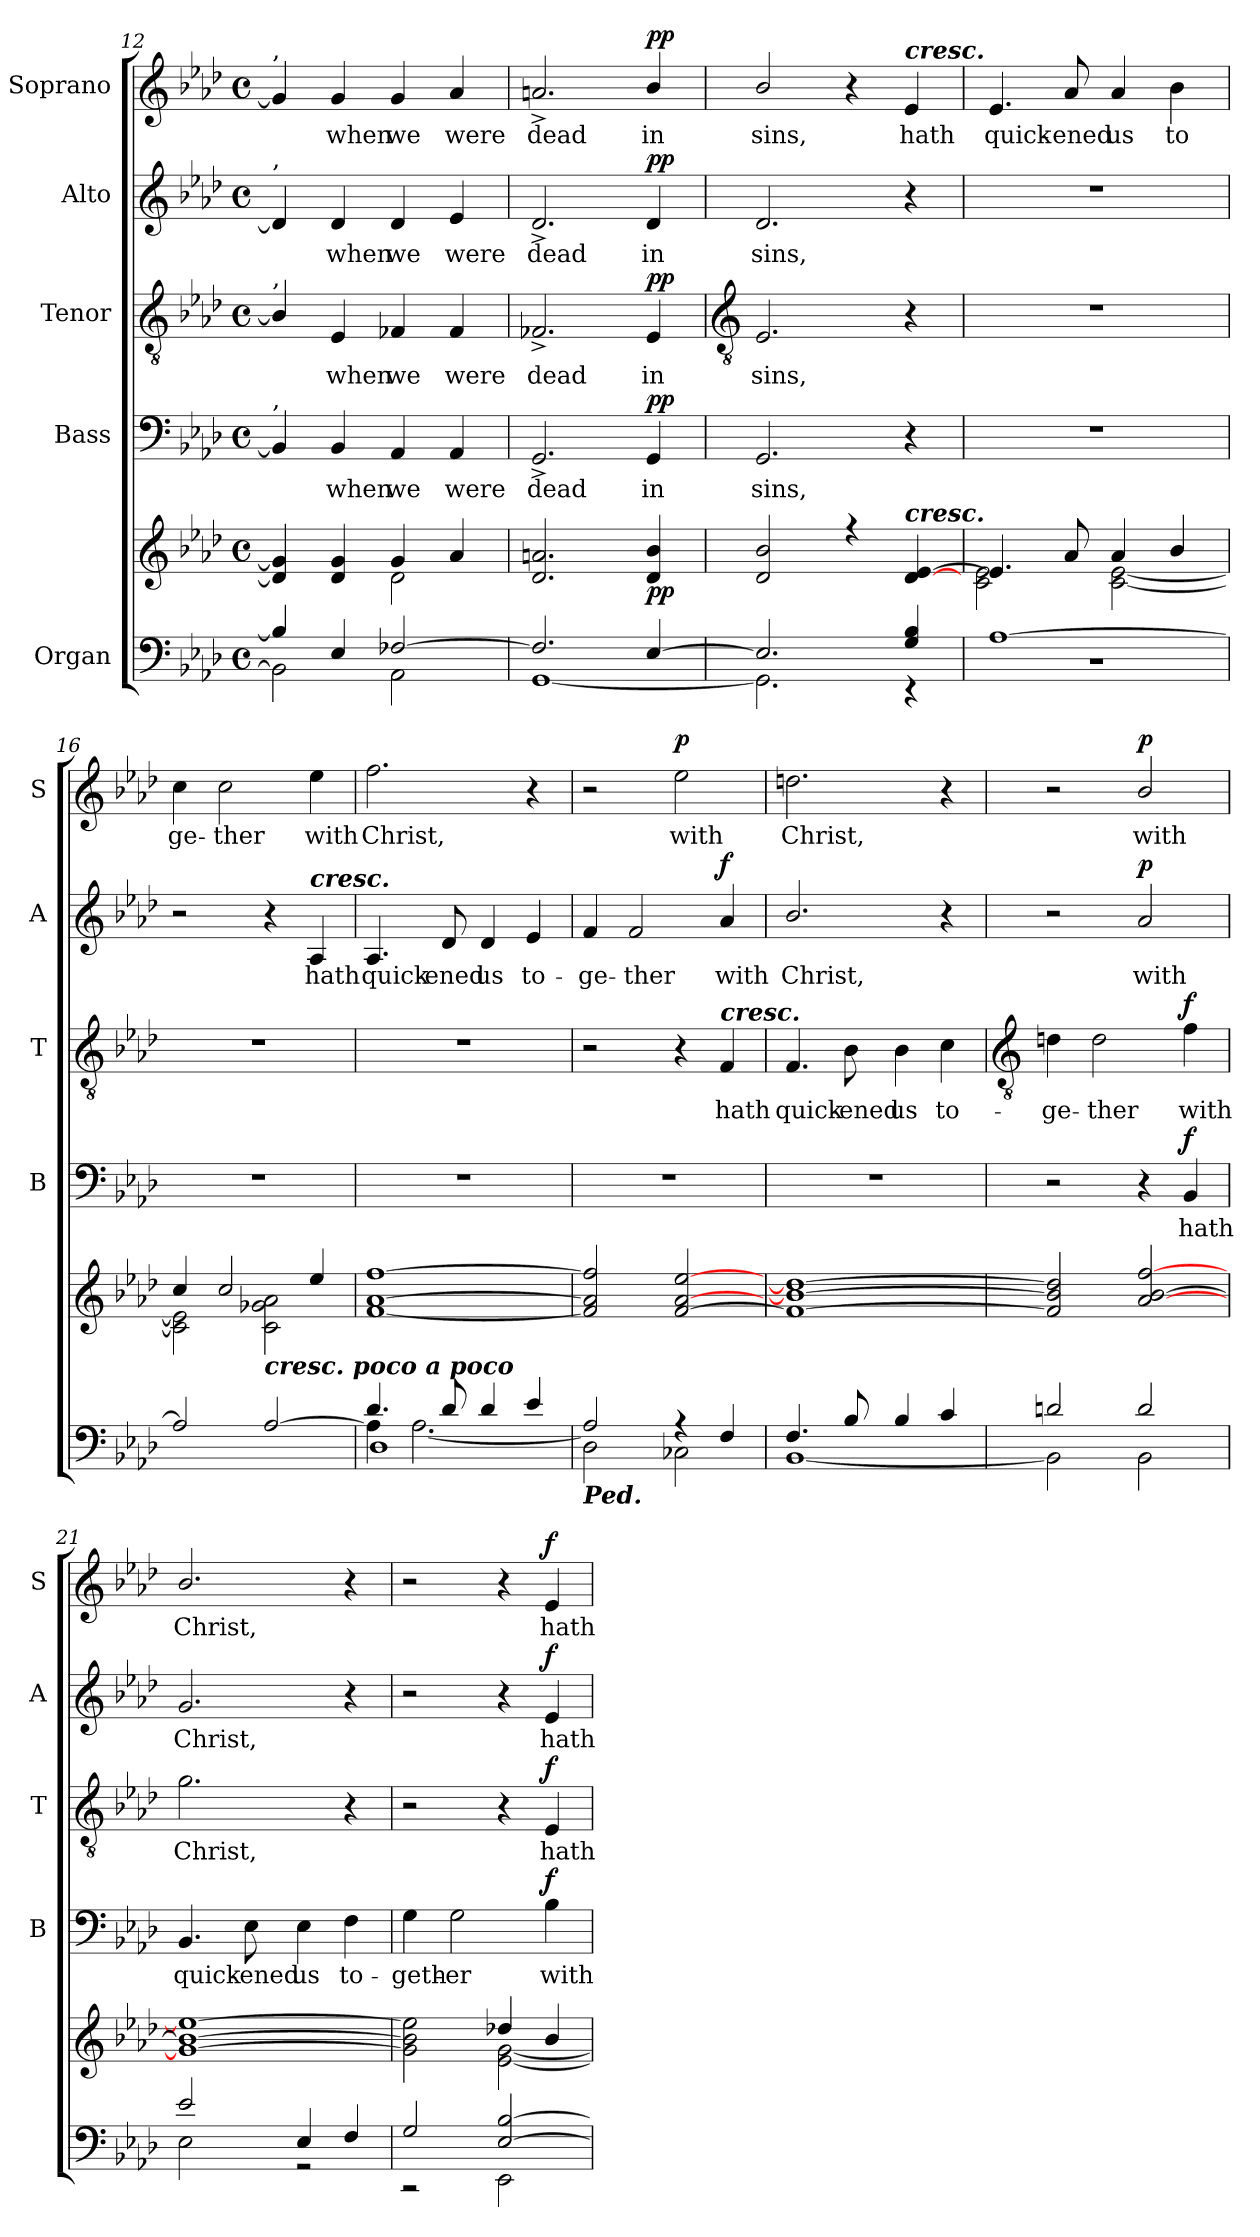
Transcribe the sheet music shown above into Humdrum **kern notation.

**kern	**kern	**dynam	**kern	**text	**dynam	**kern	**text	**dynam	**kern	**text	**dynam	**kern	**text	**dynam
*part5	*part5	*part5	*part4	*part4	*part4	*part3	*part3	*part3	*part2	*part2	*part2	*part1	*part1	*part1
*staff6	*staff5	*staff5/6	*staff4	*staff4	*staff4	*staff3	*staff3	*staff3	*staff2	*staff2	*staff2	*staff1	*staff1	*staff1
*I"Organ	*	*	*I"Bass	*	*	*I"Tenor	*	*	*I"Alto	*	*	*I"Soprano	*	*
*	*	*	*I'B	*	*	*I'T	*	*	*I'A	*	*	*I'S	*	*
*clefF4	*clefG2	*	*clefF4	*	*	*clefGv2	*	*	*clefG2	*	*	*clefG2	*	*
*k[b-e-a-d-]	*k[b-e-a-d-]	*	*k[b-e-a-d-]	*	*	*k[b-e-a-d-]	*	*	*k[b-e-a-d-]	*	*	*k[b-e-a-d-]	*	*
*A-:	*A-:	*	*A-:	*	*	*A-:	*	*	*A-:	*	*	*A-:	*	*
*M4/4	*M4/4	*	*M4/4	*	*	*M4/4	*	*	*M4/4	*	*	*M4/4	*	*
*met(c)	*met(c)	*	*met(c)	*	*	*met(c)	*	*	*met(c)	*	*	*met(c)	*	*
=12	=12	=12	=12	=12	=12	=12	=12	=12	=12	=12	=12	=12	=12	=12
*^	*^	*	*	*	*	*	*	*	*	*	*	*	*	*
!	!	!	!	!	!	!	!	!	!	!	!	!	!	!LO:TX:a:t=,	!	!
!	!	!	!	!	!	!	!	!	!	!	!LO:TX:a:t=,	!	!	!	!	!
!	!	!	!	!	!	!	!	!LO:TX:a:t=,	!	!	!	!	!	!	!	!
!	!	!	!	!	!LO:TX:a:t=,	!	!	!	!	!	!	!	!	!	!	!
4B-/]	2BB-\]	4d-] 4g]	2ryy	.	4BB-]	.	.	4B-/]	.	.	4d-]	.	.	4g]	.	.
!	!	!	!	!	!	!LO:LY:b	!	!	!LO:LY:b	!	!	!LO:LY:b	!	!	!LO:LY:b	!
4E-/	.	4d- 4g	.	.	4BB-	when	.	4E-	when	.	4d-	when	.	4g	when	.
!	!	!	!	!	!	!LO:LY:b	!	!	!LO:LY:b	!	!	!LO:LY:b	!	!	!LO:LY:b	!
[2F-X/	2AA-\	4g	2d-\	.	4AA-	we	.	4F-X	we	.	4d-	we	.	4g	we	.
!	!	!	!	!	!	!LO:LY:b	!	!	!LO:LY:b	!	!	!LO:LY:b	!	!	!LO:LY:b	!
.	.	4a-	.	.	4AA-	were	.	4F-	were	.	4e-	were	.	4a-	were	.
=13	=13	=13	=13	=13	=13	=13	=13	=13	=13	=13	=13	=13	=13	=13	=13	=13
!	!	!	!	!	!	!LO:LY:b	!	!	!LO:LY:b	!	!	!LO:LY:b	!	!	!LO:LY:b	!
2.F-/]	[1GG\	2.d- 2.an	1ryy	.	2.GG^	dead	.	2.F-X^/	dead	.	2.d-^	dead	.	2.an^	dead	.
!	!	!	!	!LO:DY:b	!	!LO:LY:b	!LO:DY:b	!	!LO:LY:b	!LO:DY:b	!	!LO:LY:b	!LO:DY:b	!	!LO:LY:b	!LO:DY:b
[4E-/	.	4d-/ 4b-/	.	pp	4GG/	in	pp	4E-/	in	pp	4d-/	in	pp	4b-/	in	pp
!!LO:LB:g=z
=14	=14	=14	=14	=14	=14	=14	=14	=14	=14	=14	=14	=14	=14	=14	=14	=14
*	*	*	*	*	*	*	*	*clefGv2	*	*	*	*	*	*	*	*
!	!	!	!	!	!	!LO:LY:b	!	!	!LO:LY:b	!	!	!LO:LY:b	!	!	!LO:LY:b	!
2.E-/]	2.GG\]	2d-/ 2b-/	1ryy	.	2.GG/	sins,	.	2.E-/	sins,	.	2.d-/	sins,	.	2b-/	sins,	.
.	.	4r	.	.	.	.	.	.	.	.	.	.	.	4r	.	.
!	!	!	!	!	!	!	!	!	!	!	!	!	!	!LO:TX:a:Bi:t=cresc.	!	!
!	!	!LO:TX:a:Bi:t=cresc.	!	!	!	!	!	!	!	!	!	!	!	!	!	!
!	!	!	!	!	!	!	!	!	!	!	!	!	!	!	!LO:LY:b	!
4G/ 4B-/	4r	[4d- [4e-	.	.	4r	.	.	4r	.	.	4r	.	.	4e-	hath	.
=15	=15	=15	=15	=15	=15	=15	=15	=15	=15	=15	=15	=15	=15	=15	=15	=15
!	!	!	!	!	!	!	!	!	!	!	!	!	!	!	!LO:LY:b	!
[1A-\	1r	4.e-]	2c\ 2e-\	.	1r	.	.	1r	.	.	1r	.	.	4.e-	quick-	.
!	!	!	!	!	!	!	!	!	!	!	!	!	!	!	!LO:LY:b	!
.	.	8a-	.	.	.	.	.	.	.	.	.	.	.	8a-	-ened	.
!	!	!	!	!	!	!	!	!	!	!	!	!	!	!	!LO:LY:b	!
.	.	4a-	[2c\ [2e-\	.	.	.	.	.	.	.	.	.	.	4a-	us	.
!	!	!	!	!	!	!	!	!	!	!	!	!	!	!	!LO:LY:b	!
.	.	4b-/	.	.	.	.	.	.	.	.	.	.	.	4b-	to	.
=16	=16	=16	=16	=16	=16	=16	=16	=16	=16	=16	=16	=16	=16	=16	=16	=16
!	!	!	!	!	!	!	!	!	!	!	!	!	!	!	!LO:LY:b	!
2A-/]	1ryy	4cc/	2c\] 2e-\]	.	1r	.	.	1r	.	.	2r	.	.	4cc	ge-	.
!	!	!	!	!	!	!	!	!	!	!	!	!	!	!	!LO:LY:b	!
.	.	2cc/	.	.	.	.	.	.	.	.	.	.	.	2cc	-ther	.
!LO:TX:a:Bi:t=cresc. poco a poco	!	!	!	!	!	!	!	!	!	!	!	!	!	!	!	!
[2A-/	.	.	2c\ 2g-X\ 2a-\	.	.	.	.	.	.	.	4r	.	.	.	.	.
!	!	!	!	!	!	!	!	!	!	!	!LO:TX:a:Bi:t=cresc.	!	!	!	!	!
!	!	!	!	!	!	!	!	!	!	!	!	!LO:LY:b	!	!	!LO:LY:b	!
.	.	4ee-/	.	.	.	.	.	.	.	.	4A-	hath	.	4ee-	with	.
*	*	*v	*v	*	*	*	*	*	*	*	*	*	*	*	*	*
=17	=17	=17	=17	=17	=17	=17	=17	=17	=17	=17	=17	=17	=17	=17	=17
*	*^	*	*	*	*	*	*	*	*	*	*	*	*	*	*
!	!	!	!	!	!	!	!	!	!	!	!	!LO:LY:b	!	!	!LO:LY:b	!
4.d-/	4A-\]	1D-\	[1f [1a- [1ff	.	1r	.	.	1r	.	.	4.A-	quick-	.	2.ff	Christ,	.
.	[2.A-\	.	.	.	.	.	.	.	.	.	.	.	.	.	.	.
!	!	!	!	!	!	!	!	!	!	!	!	!LO:LY:b	!	!	!	!
8d-/	.	.	.	.	.	.	.	.	.	.	8d-	-ened	.	.	.	.
!	!	!	!	!	!	!	!	!	!	!	!	!LO:LY:b	!	!	!	!
4d-/	.	.	.	.	.	.	.	.	.	.	4d-	us	.	.	.	.
!	!	!	!	!	!	!	!	!	!	!	!	!LO:LY:b	!	!	!	!
4e-/	.	.	.	.	.	.	.	.	.	.	4e-	to-	.	4r	.	.
*	*v	*v	*	*	*	*	*	*	*	*	*	*	*	*	*	*
=18	=18	=18	=18	=18	=18	=18	=18	=18	=18	=18	=18	=18	=18	=18	=18
*	*	*^	*	*	*	*	*	*	*	*	*	*	*	*	*
!LO:TX:b:Bi:t=Ped.	!	!	!	!	!	!	!	!	!	!	!	!	!	!	!	!
!	!	!	!	!	!	!	!	!	!	!	!	!LO:LY:b	!	!	!	!
2A-/]	2D-\	2f] 2a-] 2ff]	1ryy	.	1r	.	.	2r	.	.	4f	-ge-	.	2r	.	.
!	!	!	!	!	!	!	!	!	!	!	!	!LO:LY:b	!	!	!	!
.	.	.	.	.	.	.	.	.	.	.	2f	-ther	.	.	.	.
!	!	!	!	!	!	!	!	!	!	!	!	!	!	!	!LO:LY:b	!LO:DY:b
4r	2C-X\	[2f [2a- [2ee-	.	.	.	.	.	4r	.	.	.	.	.	2ee-	with	p
!	!	!	!	!	!	!	!	!LO:TX:a:Bi:t=cresc.	!	!	!	!	!	!	!	!
!	!	!	!	!	!	!	!	!	!LO:LY:b	!	!	!LO:LY:b	!LO:DY:b	!	!	!
4F/	.	.	.	.	.	.	.	4F	hath	.	4a-	with	f	.	.	.
=19	=19	=19	=19	=19	=19	=19	=19	=19	=19	=19	=19	=19	=19	=19	=19	=19
!	!	!	!	!	!	!	!	!	!LO:LY:b	!	!	!LO:LY:b	!	!	!LO:LY:b	!
4.F/	[1BB-\	1f_ 1b-_ 1dd_	1ryy	.	1r	.	.	4.F	quick-	.	2.b-/	Christ,	.	2.ddn	Christ,	.
!	!	!	!	!	!	!	!	!	!LO:LY:b	!	!	!	!	!	!	!
8B-/	.	.	.	.	.	.	.	8B-	-ened	.	.	.	.	.	.	.
!	!	!	!	!	!	!	!	!	!LO:LY:b	!	!	!	!	!	!	!
4B-/	.	.	.	.	.	.	.	4B-	us	.	.	.	.	.	.	.
!	!	!	!	!	!	!	!	!	!LO:LY:b	!	!	!	!	!	!	!
4c/	.	.	.	.	.	.	.	4c	to-	.	4r	.	.	4r	.	.
!!LO:LB:g=z
=20	=20	=20	=20	=20	=20	=20	=20	=20	=20	=20	=20	=20	=20	=20	=20	=20
*	*	*	*	*	*	*	*	*clefGv2	*	*	*	*	*	*	*	*
!	!	!	!	!	!	!	!	!	!LO:LY:b	!	!	!	!	!	!	!
2dn/	2BB-\]	2f] 2b-] 2dd]	1ryy	.	2r	.	.	4dn	-ge-	.	2r	.	.	2r	.	.
!	!	!	!	!	!	!	!	!	!LO:LY:b	!	!	!	!	!	!	!
.	.	.	.	.	.	.	.	2d	-ther	.	.	.	.	.	.	.
!	!	!	!	!	!	!	!	!	!	!	!	!LO:LY:b	!LO:DY:b	!	!LO:LY:b	!LO:DY:b
2d/	2BB-\	[2a- [2b- [2ff	.	.	4r	.	.	.	.	.	2a-	with	p	2b-/	with	p
!	!	!	!	!	!	!LO:LY:b	!LO:DY:b	!	!LO:LY:b	!LO:DY:b	!	!	!	!	!	!
.	.	.	.	.	4BB-	hath	f	4f	with	f	.	.	.	.	.	.
=21	=21	=21	=21	=21	=21	=21	=21	=21	=21	=21	=21	=21	=21	=21	=21	=21
!	!	!	!	!	!	!LO:LY:b	!	!	!LO:LY:b	!	!	!LO:LY:b	!	!	!LO:LY:b	!
2e-/	2E-\	1g_ 1b-_ 1ee-_	1ryy	.	4.BB-	quick-	.	2.g\	Christ,	.	2.g/	Christ,	.	2.b-/	Christ,	.
!	!	!	!	!	!	!LO:LY:b	!	!	!	!	!	!	!	!	!	!
.	.	.	.	.	8E-	-ened	.	.	.	.	.	.	.	.	.	.
!	!	!	!	!	!	!LO:LY:b	!	!	!	!	!	!	!	!	!	!
4E-/	2r	.	.	.	4E-	us	.	.	.	.	.	.	.	.	.	.
!	!	!	!	!	!	!LO:LY:b	!	!	!	!	!	!	!	!	!	!
4F/	.	.	.	.	4F	to-	.	4r	.	.	4r	.	.	4r	.	.
=22	=22	=22	=22	=22	=22	=22	=22	=22	=22	=22	=22	=22	=22	=22	=22	=22
!	!	!	!	!	!	!LO:LY:b	!	!	!	!	!	!	!	!	!	!
2G/	2r	2g] 2b-] 2ee-]	2ryy	.	4G	-geth-	.	2r	.	.	2r	.	.	2r	.	.
!	!	!	!	!	!	!LO:LY:b	!	!	!	!	!	!	!	!	!	!
.	.	.	.	.	2G	-er	.	.	.	.	.	.	.	.	.	.
[2E-/ [2B-/	2EE-\	4dd-X/	[2e-\ [2g\	.	.	.	.	4r	.	.	4r	.	.	4r	.	.
!	!	!	!	!	!	!LO:LY:b	!LO:DY:b	!	!LO:LY:b	!LO:DY:b	!	!LO:LY:b	!LO:DY:b	!	!LO:LY:b	!LO:DY:b
.	.	4b-/	.	.	4B-	with	f	4E-	hath	f	4e-	hath	f	4e-	hath	f
*v	*v	*	*	*	*	*	*	*	*	*	*	*	*	*	*	*
*	*v	*v	*	*	*	*	*	*	*	*	*	*	*	*	*
=	=	=	=	=	=	=	=	=	=	=	=	=	=	=
*-	*-	*-	*-	*-	*-	*-	*-	*-	*-	*-	*-	*-	*-	*-
